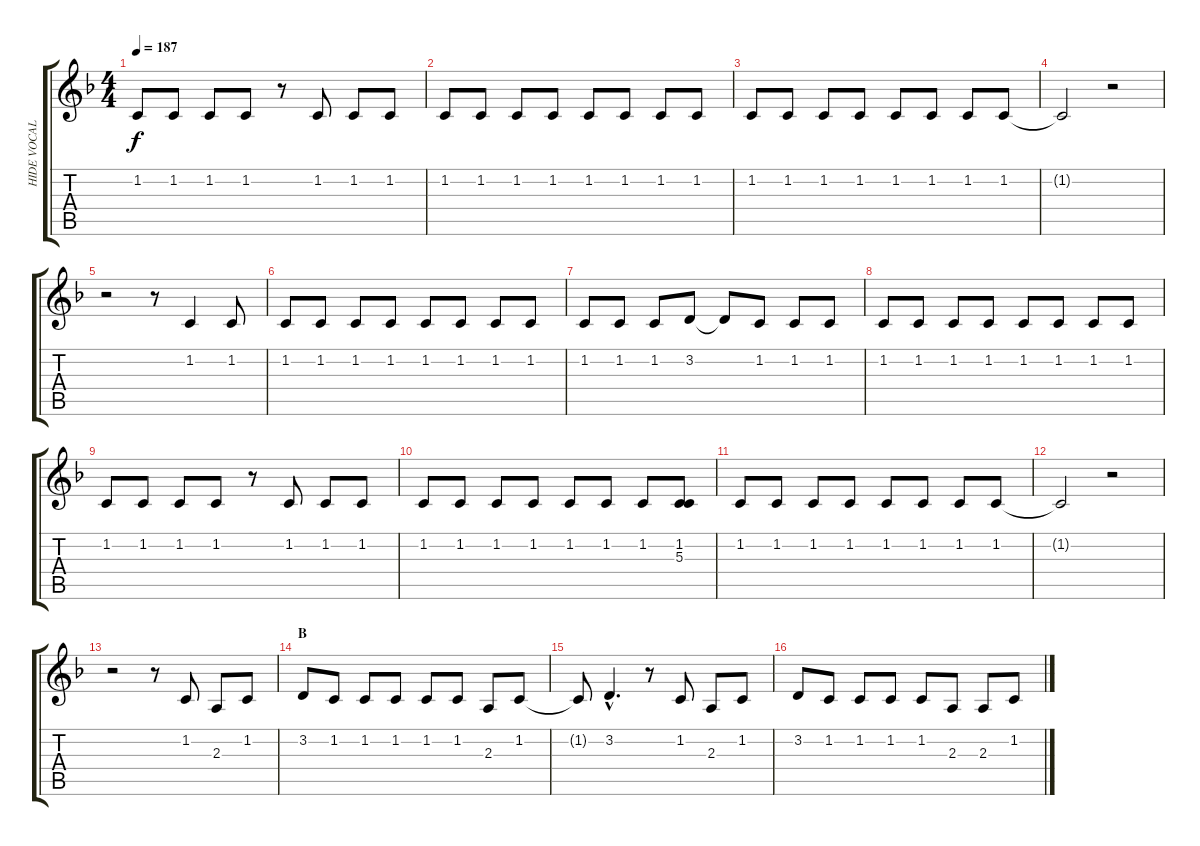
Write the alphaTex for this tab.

\track ("HIDE VOCAL" "HIDE VOCAL") {instrument oboe}
\staff {score tabs}
\tuning (E4 B3 G3 D3 A2 E2) {hide}
\ts (4 4)
\tempo 187
\clef g2
\ks dminor
1.2.8{dy f} 1.2.8 1.2.8 1.2.8 r.8 1.2.8 1.2.8 1.2.8 |
1.2.8 1.2.8 1.2.8 1.2.8 1.2.8 1.2.8 1.2.8 1.2.8 |
1.2.8 1.2.8 1.2.8 1.2.8 1.2.8 1.2.8 1.2.8 1.2.8 |
1.2{t}.2 r.2 |
r.2 r.8 1.2.4 1.2.8 |
1.2.8 1.2.8 1.2.8 1.2.8 1.2.8 1.2.8 1.2.8 1.2.8 |
1.2.8 1.2.8 1.2.8 3.2.8 3.2{t}.8 1.2.8 1.2.8 1.2.8 |
1.2.8 1.2.8 1.2.8 1.2.8 1.2.8 1.2.8 1.2.8 1.2.8 |
1.2.8 1.2.8 1.2.8 1.2.8 r.8 1.2.8 1.2.8 1.2.8 |
1.2.8 1.2.8 1.2.8 1.2.8 1.2.8 1.2.8 1.2.8 (1.2 5.3).8 |
1.2.8 1.2.8 1.2.8 1.2.8 1.2.8 1.2.8 1.2.8 1.2.8 |
1.2{t}.2 r.2 |
r.2 r.8 1.2.8 2.3.8 1.2.8 |
\section ("" "B")
3.2.8 1.2.8 1.2.8 1.2.8 1.2.8 1.2.8 2.3.8 1.2.8 |
1.2{t}.8 3.2{hac}.4{d} r.8 1.2.8 2.3.8 1.2.8 |
3.2.8 1.2.8 1.2.8 1.2.8 1.2.8 2.3.8 2.3.8 1.2.8
